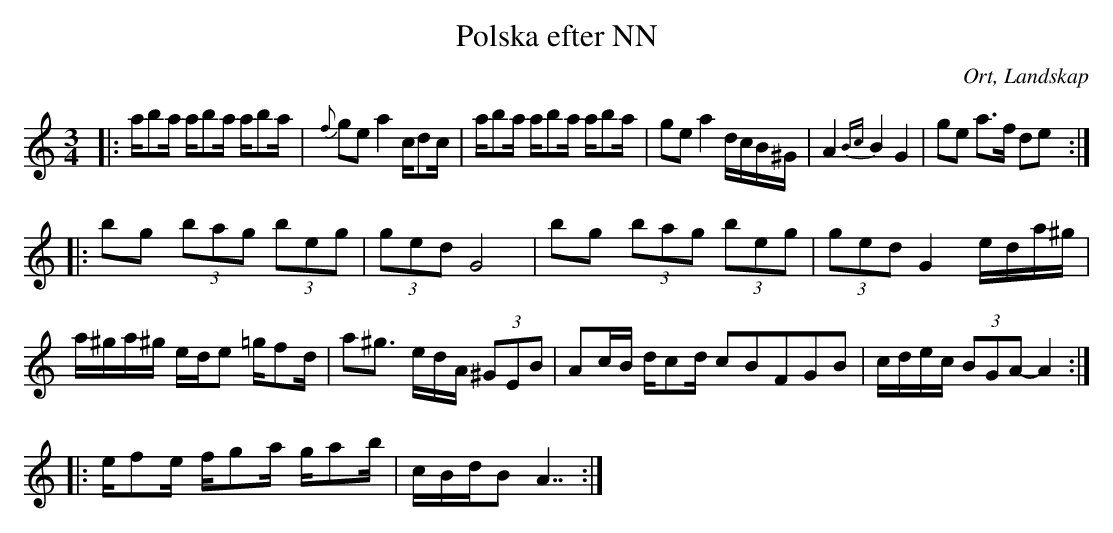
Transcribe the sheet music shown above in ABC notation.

X:1
T:Polska efter NN
O:Ort, Landskap
M:3/4
L:1/8
K:C
|: a/ba/ a/ba/ a/ba/|{f}ge a2 c/dc/| a/ba/ a/ba/ a/ba/ | ge a2 d/c/B/^G/| A2 {Bc}B2 G2 | ge a>f de:|
|:bg (3bag (3beg| (3ged G4 |bg (3bag (3beg| (3ged G2 e/d/a/^g/| a/^g/a/^g/ e/d/e =g/fd/ |a^g3/2 /e/d/A/ (3^GEB| Ac/B/ d/cd/ c2/5B2/5F2/5G2/5B2/5|  c/d/e/c/ (3BGA-A2 :|
|:e/fe/ f/ga/ g/ab/ | c/B/d/B A7/2:|
